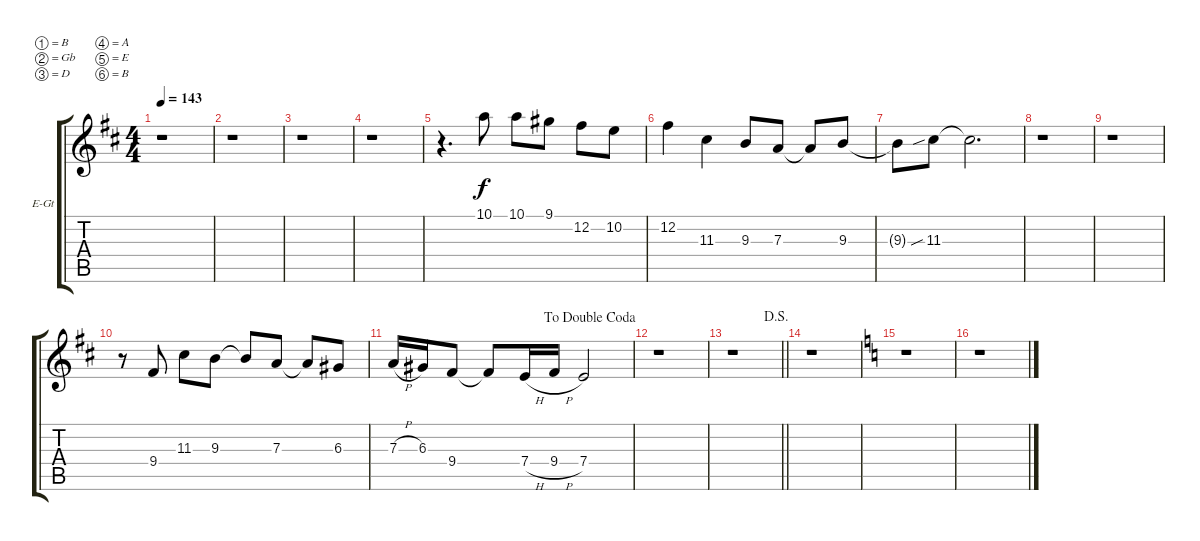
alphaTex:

\bracketExtendMode groupsimilarinstruments
\firstSystemTrackNameOrientation horizontal
\otherSystemsTrackNameOrientation horizontal
\track ("Michael Amott" "E-Gt") {instrument distortionguitar}
\staff {score tabs}
\tuning (B3 Gb3 D3 A2 E2 B1)
\ts (4 4)
\tempo 143
\clef g2
\ks d
r.1{dy f} |
r.1 |
r.1 |
r.1 |
r.4{d} 10.1.8 10.1.8 9.1.8 12.2.8 10.2.8 |
12.2.4 11.3.4 9.3.8 7.3.8 7.3{t}.8 9.3.8 |
9.3{t}.8 11.3{sib}.8 11.3{t}.2{d} |
r.1 |
r.1 |
r.8 9.4.8 11.3.8 9.3.8 9.3{t}.8 7.3.8 7.3{t}.8 6.3.8 |
\jump dadoublecoda
7.3{h}.16 6.3.16 9.4.8 9.4{t}.8 7.4{h}.16 9.4{h}.16 7.4.2 |
r.1 |
\jump dalsegno
\barLineRight lightlight
r.1 |
r.1 |
\ks c
r.1 |
r.1
